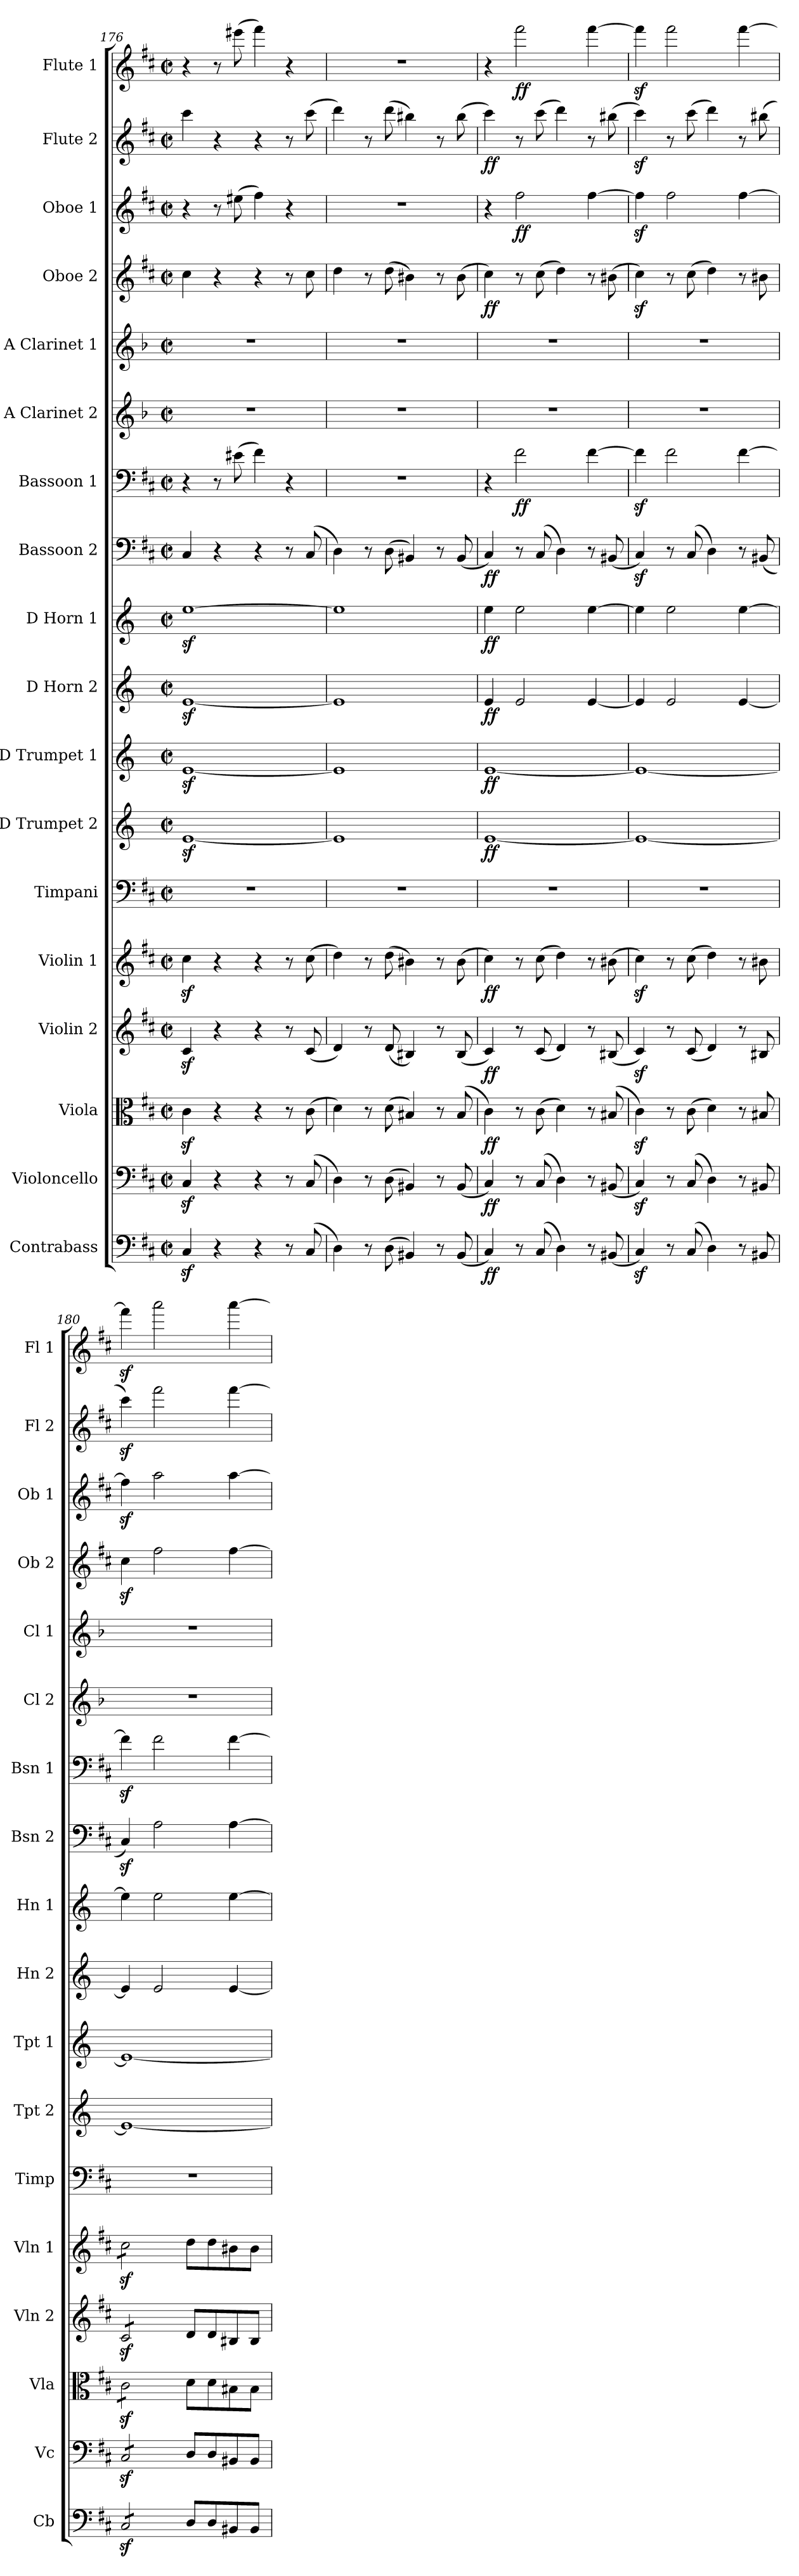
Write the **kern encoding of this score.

**kern	**dynam	**kern	**dynam	**kern	**dynam	**kern	**dynam	**kern	**dynam	**kern	**kern	**dynam	**kern	**dynam	**kern	**dynam	**kern	**dynam	**kern	**dynam	**kern	**dynam	**kern	**kern	**kern	**dynam	**kern	**dynam	**kern	**dynam	**kern	**dynam
*part18	*part18	*part17	*part17	*part16	*part16	*part15	*part15	*part14	*part14	*part13	*part12	*part12	*part11	*part11	*part10	*part10	*part9	*part9	*part8	*part8	*part7	*part7	*part6	*part5	*part4	*part4	*part3	*part3	*part2	*part2	*part1	*part1
*staff18	*staff18	*staff17	*staff17	*staff16	*staff16	*staff15	*staff15	*staff14	*staff14	*staff13	*staff12	*staff12	*staff11	*staff11	*staff10	*staff10	*staff9	*staff9	*staff8	*staff8	*staff7	*staff7	*staff6	*staff5	*staff4	*staff4	*staff3	*staff3	*staff2	*staff2	*staff1	*staff1
*I"Contrabass	*	*I"Violoncello	*	*I"Viola	*	*I"Violin 2	*	*I"Violin 1	*	*I"Timpani	*I"D Trumpet 2	*	*I"D Trumpet 1	*	*I"D Horn 2	*	*I"D Horn 1	*	*I"Bassoon 2	*	*I"Bassoon 1	*	*I"A Clarinet 2	*I"A Clarinet 1	*I"Oboe 2	*	*I"Oboe 1	*	*I"Flute 2	*	*I"Flute 1	*
*I'Cb	*	*I'Vc	*	*I'Vla	*	*I'Vln 2	*	*I'Vln 1	*	*I'Timp	*I'Tpt 2	*	*I'Tpt 1	*	*I'Hn 2	*	*I'Hn 1	*	*I'Bsn 2	*	*I'Bsn 1	*	*I'Cl 2	*I'Cl 1	*I'Ob 2	*	*I'Ob 1	*	*I'Fl 2	*	*I'Fl 1	*
*clefF4	*	*clefF4	*	*clefC3	*	*clefG2	*	*clefG2	*	*clefF4	*clefG2	*	*clefG2	*	*clefG2	*	*clefG2	*	*clefF4	*	*clefF4	*	*clefG2	*clefG2	*clefG2	*	*clefG2	*	*clefG2	*	*clefG2	*
*ITrd7c12	*	*	*	*	*	*	*	*	*	*	*ITrd-1c-2	*	*ITrd-1c-2	*	*ITrd6c10	*	*ITrd6c10	*	*	*	*	*	*ITrd2c3	*ITrd2c3	*	*	*	*	*	*	*	*
*k[f#c#]	*	*k[f#c#]	*	*k[f#c#]	*	*k[f#c#]	*	*k[f#c#]	*	*k[f#c#]	*k[f#c#]	*	*k[f#c#]	*	*k[f#c#]	*	*k[f#c#]	*	*k[f#c#]	*	*k[f#c#]	*	*k[f#c#]	*k[f#c#]	*k[f#c#]	*	*k[f#c#]	*	*k[f#c#]	*	*k[f#c#]	*
*M2/2	*	*M2/2	*	*M2/2	*	*M2/2	*	*M2/2	*	*M2/2	*M2/2	*	*M2/2	*	*M2/2	*	*M2/2	*	*M2/2	*	*M2/2	*	*M2/2	*M2/2	*M2/2	*	*M2/2	*	*M2/2	*	*M2/2	*
*met(c|)	*	*met(c|)	*	*met(c|)	*	*met(c|)	*	*met(c|)	*	*met(c|)	*met(c|)	*	*met(c|)	*	*met(c|)	*	*met(c|)	*	*met(c|)	*	*met(c|)	*	*met(c|)	*met(c|)	*met(c|)	*	*met(c|)	*	*met(c|)	*	*met(c|)	*
=176	=176	=176	=176	=176	=176	=176	=176	=176	=176	=176	=176	=176	=176	=176	=176	=176	=176	=176	=176	=176	=176	=176	=176	=176	=176	=176	=176	=176	=176	=176	=176	=176
4CC#z</	.	4C#z</	.	4c#z<\	.	4c#z</	.	4cc#z<\	.	1r	[1f#z<	.	[1f#z<	.	[1F#z<	.	[1f#z<	.	4C#/	.	4r	.	1r	1r	4cc#\	.	4r	.	4ccc#\	.	4r	.
4r	.	4r	.	4r	.	4r	.	4r	.	.	.	.	.	.	.	.	.	.	4r	.	8r	.	.	.	4r	.	8r	.	4r	.	8r	.
.	.	.	.	.	.	.	.	.	.	.	.	.	.	.	.	.	.	.	.	.	(8e#X\	.	.	.	.	.	(8ee#X\	.	.	.	(8eee#X\	.
4r	.	4r	.	4r	.	4r	.	4r	.	.	.	.	.	.	.	.	.	.	4r	.	4f#\)	.	.	.	4r	.	4ff#\)	.	4r	.	4fff#\)	.
8r	.	8r	.	8r	.	8r	.	8r	.	.	.	.	.	.	.	.	.	.	8r	.	4r	.	.	.	8r	.	4r	.	8r	.	4r	.
(8CC#/	.	(8C#/	.	(8c#\	.	(8c#/	.	(8cc#\	.	.	.	.	.	.	.	.	.	.	(8C#/	.	.	.	.	.	8cc#\	.	.	.	(8ccc#\	.	.	.
=177	=177	=177	=177	=177	=177	=177	=177	=177	=177	=177	=177	=177	=177	=177	=177	=177	=177	=177	=177	=177	=177	=177	=177	=177	=177	=177	=177	=177	=177	=177	=177	=177
4DD\)	.	4D\)	.	4d\)	.	4d/)	.	4dd\)	.	1r	1f#]	.	1f#]	.	1F#]	.	1f#]	.	4D\)	.	1r	.	1r	1r	4dd\	.	1r	.	4ddd\)	.	1r	.
8r	.	8r	.	8r	.	8r	.	8r	.	.	.	.	.	.	.	.	.	.	8r	.	.	.	.	.	8r	.	.	.	8r	.	.	.
(8DD\	.	(8D\	.	(8d\	.	(8d/	.	(8dd\	.	.	.	.	.	.	.	.	.	.	(8D\	.	.	.	.	.	(8dd\	.	.	.	(8ddd\	.	.	.
4BBB#X/)	.	4BB#X/)	.	4B#X/)	.	4B#X/)	.	4b#X\)	.	.	.	.	.	.	.	.	.	.	4BB#X/)	.	.	.	.	.	4b#X\)	.	.	.	4bb#X\)	.	.	.
8r	.	8r	.	8r	.	8r	.	8r	.	.	.	.	.	.	.	.	.	.	8r	.	.	.	.	.	8r	.	.	.	8r	.	.	.
(8BBB#/	.	(8BB#/	.	(8B#/	.	(8B#/	.	(8b#\	.	.	.	.	.	.	.	.	.	.	(8BB#/	.	.	.	.	.	(8b#\	.	.	.	(8bb#\	.	.	.
=178	=178	=178	=178	=178	=178	=178	=178	=178	=178	=178	=178	=178	=178	=178	=178	=178	=178	=178	=178	=178	=178	=178	=178	=178	=178	=178	=178	=178	=178	=178	=178	=178
!	!LO:DY:b	!	!LO:DY:b	!	!LO:DY:b	!	!LO:DY:b	!	!LO:DY:b	!	!	!LO:DY:b	!	!LO:DY:b	!	!LO:DY:b	!	!LO:DY:b	!	!LO:DY:b	!	!	!	!	!	!LO:DY:b	!	!	!	!LO:DY:b	!	!
4CC#/)	ff	4C#/)	ff	4c#\)	ff	4c#/)	ff	4cc#\)	ff	1r	[1f#	ff	[1f#	ff	4F#/	ff	4f#\	ff	4C#/)	ff	4r	.	1r	1r	4cc#\)	ff	4r	.	4ccc#\)	ff	4r	.
!	!	!	!	!	!	!	!	!	!	!	!	!	!	!	!	!	!	!	!	!	!	!LO:DY:b	!	!	!	!	!	!LO:DY:b	!	!	!	!LO:DY:b
8r	.	8r	.	8r	.	8r	.	8r	.	.	.	.	.	.	2F#/	.	2f#\	.	8r	.	2f#\	ff	.	.	8r	.	2ff#\	ff	8r	.	2fff#\	ff
(8CC#/	.	(8C#/	.	(8c#\	.	(8c#/	.	(8cc#\	.	.	.	.	.	.	.	.	.	.	(8C#/	.	.	.	.	.	(8cc#\	.	.	.	(8ccc#\	.	.	.
4DD\)	.	4D\)	.	4d\)	.	4d/)	.	4dd\)	.	.	.	.	.	.	.	.	.	.	4D\)	.	.	.	.	.	4dd\)	.	.	.	4ddd\)	.	.	.
8r	.	8r	.	8r	.	8r	.	8r	.	.	.	.	.	.	[4F#/	.	[4f#\	.	8r	.	[4f#\	.	.	.	8r	.	[4ff#\	.	8r	.	[4fff#\	.
(8BBB#X/	.	(8BB#X/	.	(8B#X/	.	(8B#X/	.	(8b#X\	.	.	.	.	.	.	.	.	.	.	(8BB#X/	.	.	.	.	.	(8b#X\	.	.	.	(8bb#X\	.	.	.
=179	=179	=179	=179	=179	=179	=179	=179	=179	=179	=179	=179	=179	=179	=179	=179	=179	=179	=179	=179	=179	=179	=179	=179	=179	=179	=179	=179	=179	=179	=179	=179	=179
4CC#z</)	.	4C#z</)	.	4c#z<\)	.	4c#z</)	.	4cc#z<\)	.	1r	1f#_	.	1f#_	.	4F#/]	.	4f#\]	.	4C#z</)	.	4f#z<\]	.	1r	1r	4cc#z<\)	.	4ff#z<\]	.	4ccc#z<\)	.	4fff#z<\]	.
8r	.	8r	.	8r	.	8r	.	8r	.	.	.	.	.	.	2F#/	.	2f#\	.	8r	.	2f#\	.	.	.	8r	.	2ff#\	.	8r	.	2fff#\	.
(8CC#/	.	(8C#/	.	(8c#\	.	(8c#/	.	(8cc#\	.	.	.	.	.	.	.	.	.	.	(8C#/	.	.	.	.	.	(8cc#\	.	.	.	(8ccc#\	.	.	.
4DD\)	.	4D\)	.	4d\)	.	4d/)	.	4dd\)	.	.	.	.	.	.	.	.	.	.	4D\)	.	.	.	.	.	4dd\)	.	.	.	4ddd\)	.	.	.
8r	.	8r	.	8r	.	8r	.	8r	.	.	.	.	.	.	[4F#/	.	[4f#\	.	8r	.	[4f#\	.	.	.	8r	.	[4ff#\	.	8r	.	[4fff#\	.
8BBB#X/	.	8BB#X/	.	8B#X/	.	8B#X/	.	8b#X\	.	.	.	.	.	.	.	.	.	.	(8BB#X/	.	.	.	.	.	8b#X\	.	.	.	(8bb#X\	.	.	.
=180	=180	=180	=180	=180	=180	=180	=180	=180	=180	=180	=180	=180	=180	=180	=180	=180	=180	=180	=180	=180	=180	=180	=180	=180	=180	=180	=180	=180	=180	=180	=180	=180
*tremolo	*	*	*	*	*	*	*	*	*	*	*	*	*	*	*	*	*	*	*	*	*	*	*	*	*	*	*	*	*	*	*	*
*	*	*tremolo	*	*	*	*	*	*	*	*	*	*	*	*	*	*	*	*	*	*	*	*	*	*	*	*	*	*	*	*	*	*
*	*	*	*	*tremolo	*	*	*	*	*	*	*	*	*	*	*	*	*	*	*	*	*	*	*	*	*	*	*	*	*	*	*	*
*	*	*	*	*	*	*tremolo	*	*	*	*	*	*	*	*	*	*	*	*	*	*	*	*	*	*	*	*	*	*	*	*	*	*
*	*	*	*	*	*	*	*	*tremolo	*	*	*	*	*	*	*	*	*	*	*	*	*	*	*	*	*	*	*	*	*	*	*	*
8CC#z</L	.	8C#z</L	.	8c#z<\L	.	8c#z</L	.	8cc#z<\L	.	1r	1f#_	.	1f#_	.	4F#/]	.	4f#\]	.	4C#z</)	.	4f#z<\]	.	1r	1r	4cc#z<\	.	4ff#z<\]	.	4ccc#z<\)	.	4fff#z<\]	.
8CC#z</	.	8C#z</	.	8c#z<\	.	8c#z</	.	8cc#z<\	.	.	.	.	.	.	.	.	.	.	.	.	.	.	.	.	.	.	.	.	.	.	.	.
8CC#z</	.	8C#z</	.	8c#z<\	.	8c#z</	.	8cc#z<\	.	.	.	.	.	.	2F#/	.	2f#\	.	2A\	.	2f#\	.	.	.	2ff#\	.	2aa\	.	2fff#\	.	2aaa\	.
8CC#z</J	.	8C#z</J	.	8c#z<\J	.	8c#z</J	.	8cc#z<\J	.	.	.	.	.	.	.	.	.	.	.	.	.	.	.	.	.	.	.	.	.	.	.	.
*	*	*	*	*	*	*	*	*Xtremolo	*	*	*	*	*	*	*	*	*	*	*	*	*	*	*	*	*	*	*	*	*	*	*	*
*	*	*	*	*	*	*Xtremolo	*	*	*	*	*	*	*	*	*	*	*	*	*	*	*	*	*	*	*	*	*	*	*	*	*	*
*	*	*	*	*Xtremolo	*	*	*	*	*	*	*	*	*	*	*	*	*	*	*	*	*	*	*	*	*	*	*	*	*	*	*	*
*	*	*Xtremolo	*	*	*	*	*	*	*	*	*	*	*	*	*	*	*	*	*	*	*	*	*	*	*	*	*	*	*	*	*	*
*Xtremolo	*	*	*	*	*	*	*	*	*	*	*	*	*	*	*	*	*	*	*	*	*	*	*	*	*	*	*	*	*	*	*	*
8DD/L	.	8D/L	.	8d\L	.	8d/L	.	8dd\L	.	.	.	.	.	.	.	.	.	.	.	.	.	.	.	.	.	.	.	.	.	.	.	.
8DD/	.	8D/	.	8d\	.	8d/	.	8dd\	.	.	.	.	.	.	.	.	.	.	.	.	.	.	.	.	.	.	.	.	.	.	.	.
8BBB#X/	.	8BB#X/	.	8B#X\	.	8B#X/	.	8b#X\	.	.	.	.	.	.	[4F#/	.	[4f#\	.	[4A\	.	[4f#\	.	.	.	[4ff#\	.	[4aa\	.	[4fff#\	.	[4aaa\	.
8BBB#/J	.	8BB#/J	.	8B#\J	.	8B#/J	.	8b#\J	.	.	.	.	.	.	.	.	.	.	.	.	.	.	.	.	.	.	.	.	.	.	.	.
=	=	=	=	=	=	=	=	=	=	=	=	=	=	=	=	=	=	=	=	=	=	=	=	=	=	=	=	=	=	=	=	=
*-	*-	*-	*-	*-	*-	*-	*-	*-	*-	*-	*-	*-	*-	*-	*-	*-	*-	*-	*-	*-	*-	*-	*-	*-	*-	*-	*-	*-	*-	*-	*-	*-
